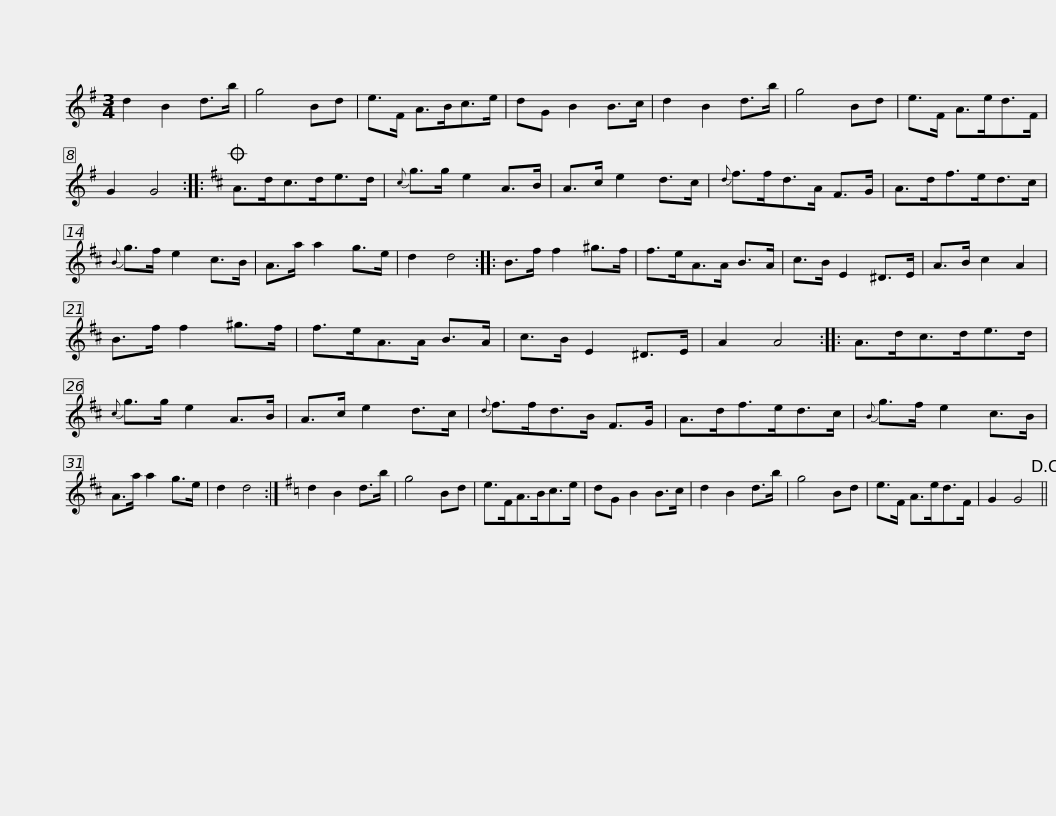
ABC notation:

X:1
L:1/8
M:3/4
I:linebreak $
K:G
V:1 treble
V:1
 d2 B2 d>b | g4 Bd | e>F A>Bc>e | dG B2 B>c | d2 B2 d>b | %5
 g4 Bd | e>F A>ed>F | G2 G4 ::$[K:D]O A>dc>de>d |{c} g>g e2 A>B | %10
 A>c e2 d>c |{d} f>fd>A F>G | A>df>ed>c |{B} g>f e2 c>B |$ A>a a2 g>e | %15
 d2 d4 :: B>f f2 ^g>f | f>eA>A B>A | c>B E2 ^D>E | A>B c2 A2 | %20
 B>f f2 ^g>f |$ f>eA>A B>A | c>B E2 ^D>E | A2 A4 :: A>dc>de>d | %25
{c} g>g e2 A>B | A>c e2 d>c |{d} f>fd>B F>G |$ A>df>ed>c |{B} g>f e2 c>B | %30
 A>a a2 g>e | d2 d4 :|[K:G] d2 B2 d>b | g4 Bd | e>FA>Bc>e | %35
 dG B2 B>c |$ d2 B2 d>b | g4 Bd | e>F A>ed>F | G2 G4!D.C.! || %40
